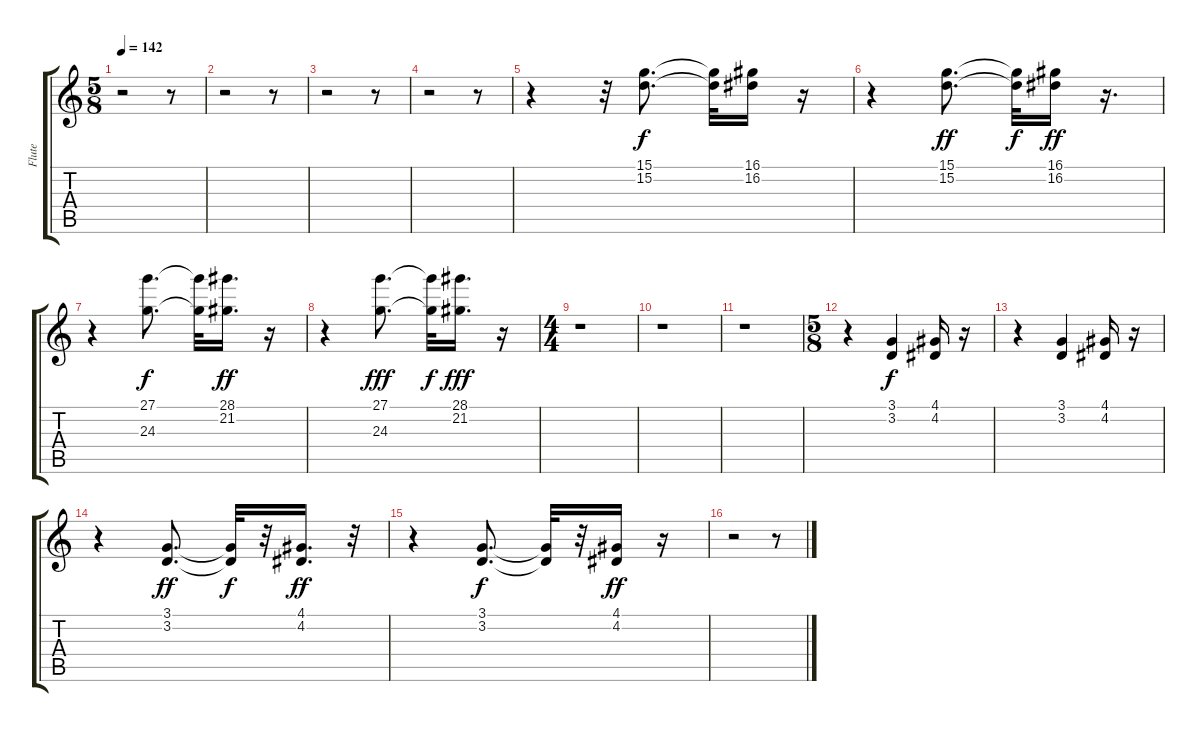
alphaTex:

\track ("Flute                               " "Flute     ") {instrument flute}
\staff {score tabs}
\tuning (E4 B3 G3 D3 A2 E2) {hide}
\ts (5 8)
\tempo 142
\clef g2
\ks c
r.2{dy f} r.8 |
r.2 r.8 |
r.2 r.8 |
r.2 r.8 |
r.4 r.32 (15.1 15.2).8{d} (15.1{t} 15.2{t}).32 (16.1 16.2).16 r.16 |
r.4 (15.1 15.2).8{d dy ff} (15.1{t} 15.2{t}).32{dy f} (16.1 16.2).16{dy ff} r.16{d} |
r.4 (27.1 24.3).8{d dy f} (27.1{t} 24.3{t}).32 (28.1 21.2).16{d dy ff} r.16 |
r.4 (27.1 24.3).8{d dy fff} (27.1{t} 24.3{t}).32{dy f} (28.1 21.2).16{d dy fff} r.16 |
\ts (4 4)
r.1 |
r.1 |
r.1 |
\ts (5 8)
r.4 (3.1 3.2).4{dy f} (4.1 4.2).16 r.16 |
r.4 (3.1 3.2).4 (4.1 4.2).16 r.16 |
r.4 (3.1 3.2).8{d dy ff} (3.1{t} 3.2{t}).32{dy f} r.32 (4.1 4.2).16{d dy ff} r.32 |
r.4 (3.1 3.2).8{d dy f} (3.1{t} 3.2{t}).32 r.32 (4.1 4.2).16{dy ff} r.16 |
r.2 r.8
